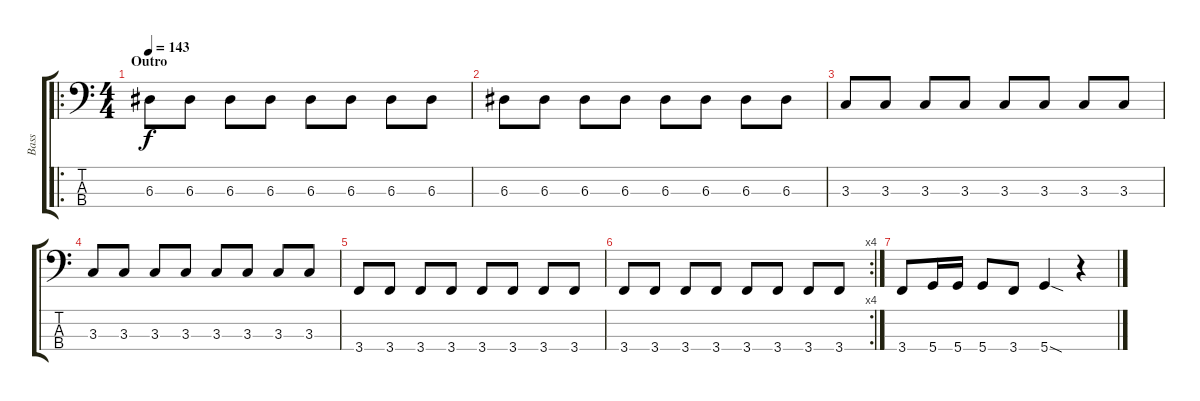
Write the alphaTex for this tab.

\track ("Bass" "Bass") {instrument electricbassfinger}
\staff {score tabs}
\tuning (G2 D2 A1 D1) {hide}
\ro
\ts (4 4)
\section ("" "Outro")
\tempo 143
\clef f4
\ks c
6.3.8{dy f} 6.3.8 6.3.8 6.3.8 6.3.8 6.3.8 6.3.8 6.3.8 |
6.3.8 6.3.8 6.3.8 6.3.8 6.3.8 6.3.8 6.3.8 6.3.8 |
3.3.8 3.3.8 3.3.8 3.3.8 3.3.8 3.3.8 3.3.8 3.3.8 |
3.3.8 3.3.8 3.3.8 3.3.8 3.3.8 3.3.8 3.3.8 3.3.8 |
3.4.8 3.4.8 3.4.8 3.4.8 3.4.8 3.4.8 3.4.8 3.4.8 |
\rc 4
3.4.8 3.4.8 3.4.8 3.4.8 3.4.8 3.4.8 3.4.8 3.4.8 |
3.4.8 5.4.16 5.4.16 5.4.8 3.4.8 5.4{sod}.4 r.4
